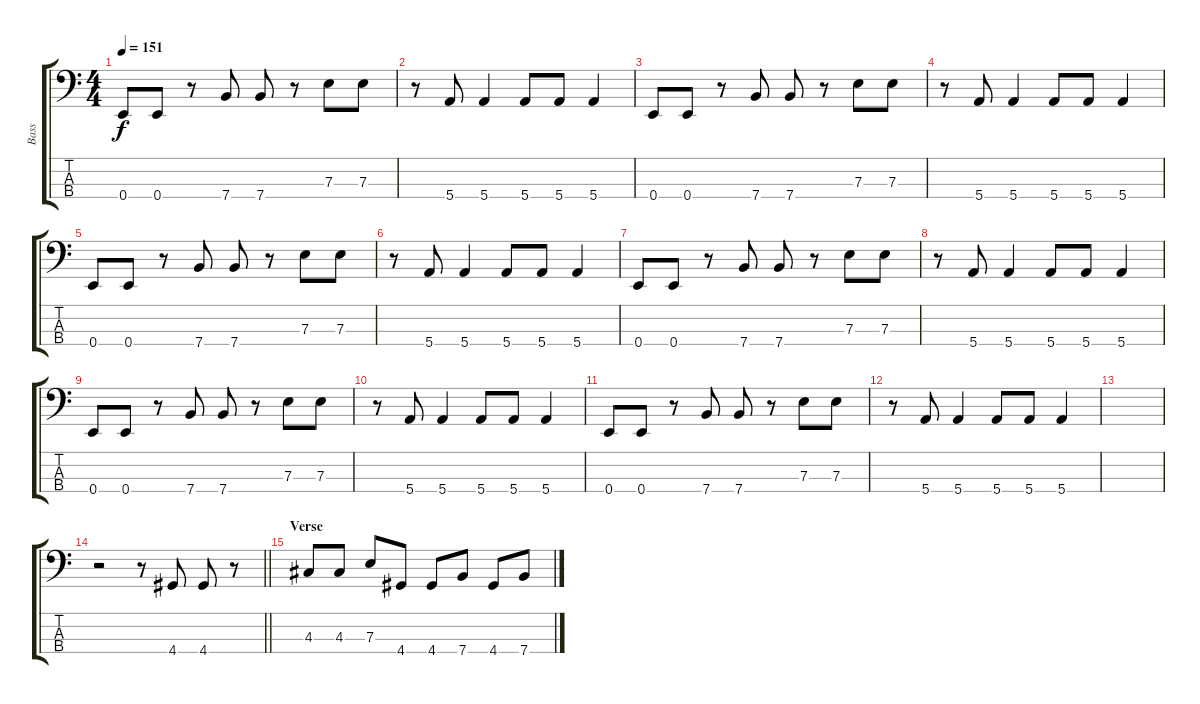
\track ("Bass" "Bass") {instrument electricbassfinger}
\staff {score tabs}
\tuning (G2 D2 A1 E1) {hide}
\ts (4 4)
\tempo 151
\clef f4
\ks c
0.4.8{dy f} 0.4.8 r.8 7.4.8 7.4.8 r.8 7.3.8 7.3.8 |
r.8 5.4.8 5.4.4 5.4.8 5.4.8 5.4.4 |
0.4.8 0.4.8 r.8 7.4.8 7.4.8 r.8 7.3.8 7.3.8 |
r.8 5.4.8 5.4.4 5.4.8 5.4.8 5.4.4 |
0.4.8 0.4.8 r.8 7.4.8 7.4.8 r.8 7.3.8 7.3.8 |
r.8 5.4.8 5.4.4 5.4.8 5.4.8 5.4.4 |
0.4.8 0.4.8 r.8 7.4.8 7.4.8 r.8 7.3.8 7.3.8 |
r.8 5.4.8 5.4.4 5.4.8 5.4.8 5.4.4 |
0.4.8 0.4.8 r.8 7.4.8 7.4.8 r.8 7.3.8 7.3.8 |
r.8 5.4.8 5.4.4 5.4.8 5.4.8 5.4.4 |
0.4.8 0.4.8 r.8 7.4.8 7.4.8 r.8 7.3.8 7.3.8 |
r.8 5.4.8 5.4.4 5.4.8 5.4.8 5.4.4 |
|
\barLineRight lightlight
r.2 r.8 4.4.8 4.4.8 r.8 |
\section ("" "Verse")
4.3.8 4.3.8 7.3.8 4.4.8 4.4.8 7.4.8 4.4.8 7.4.8
